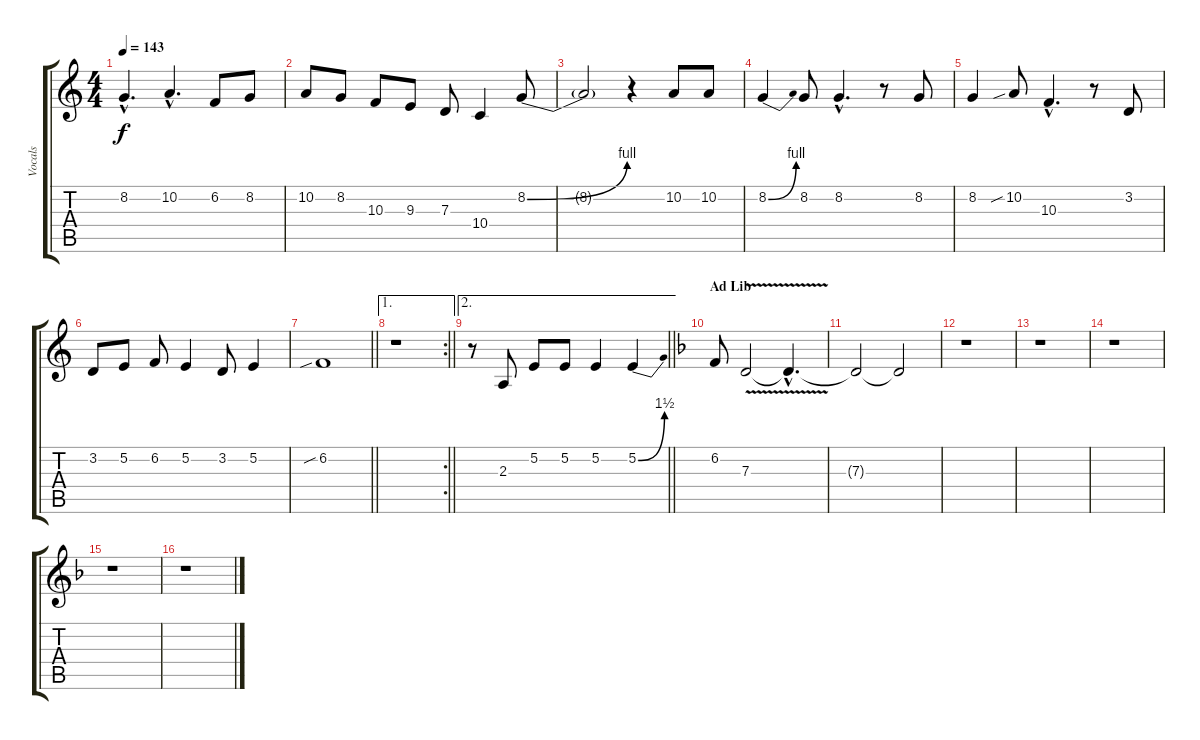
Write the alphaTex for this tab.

\track ("Vocals" "Vocals") {instrument clarinet}
\staff {score tabs}
\tuning (E4 B3 G3 D3 A2 E2) {hide}
\ts (4 4)
\tempo 143
\clef g2
\ks c
8.2{hac}.4{d dy f} 10.2{hac}.4{d} 6.2.8 8.2.8 |
10.2.8 8.2.8 10.3.8 9.3.8 7.3.8 10.4.4 8.2{be (bend 0 0 60 4)}.8 |
8.2{t}.2 r.4 10.2.8 10.2.8 |
8.2{be (bend 0 0 60 4)}.4 8.2.8 8.2{hac}.4{d} r.8 8.2.8 |
8.2.4 10.2{sib}.8 10.3{hac}.4{d} r.8 3.2.8 |
3.2.8 5.2.8 6.2.8 5.2.4 3.2.8 5.2.4 |
\barLineRight lightlight
6.2{sib}.1 |
\ae 1
\rc 2
\barLineRight lightlight
r.1 |
\ae 2
\barLineRight lightlight
r.8 2.3.8 5.2.8 5.2.8 5.2.4 5.2{be (bend 0 0 60 6)}.4 |
\section ("" "Ad Lib")
\ks f
6.2.8 7.3{v}.2 7.3{hac t}.4{d} |
7.3{t}.2 7.3{t}.2 |
r.1 |
r.1 |
r.1 |
r.1 |
r.1
